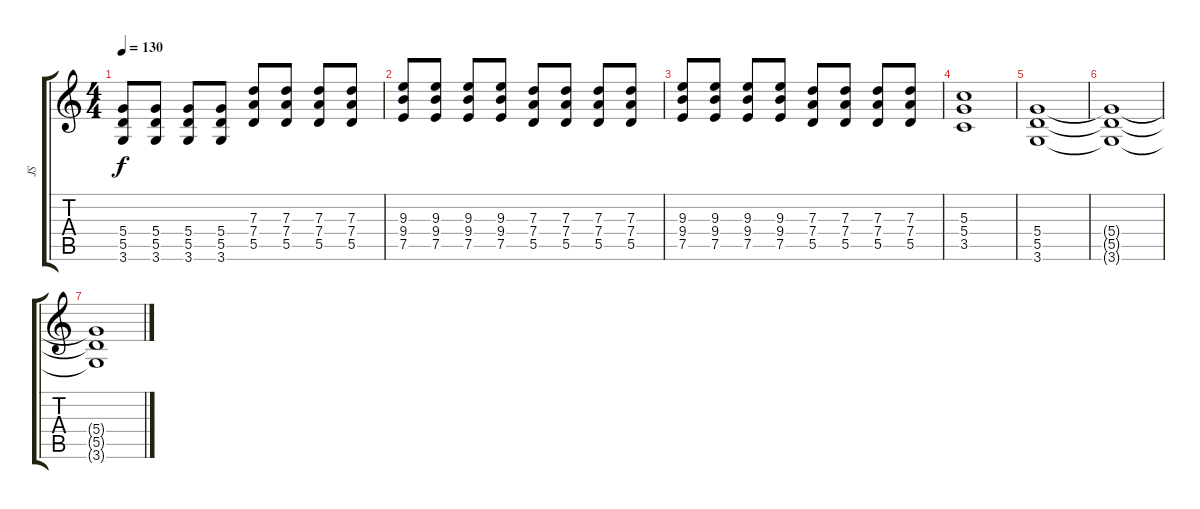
\track ("JS" "JS") {instrument distortionguitar}
\staff {score tabs}
\tuning (E4 B3 G3 D3 A2 E2) {hide}
\ts (4 4)
\tempo 130
\clef g2
\ks c
(5.4 5.5 3.6).8{dy f} (5.4 5.5 3.6).8 (5.4 5.5 3.6).8 (5.4 5.5 3.6).8 (7.3 7.4 5.5).8 (7.3 7.4 5.5).8 (7.3 7.4 5.5).8 (7.3 7.4 5.5).8 |
(9.3 9.4 7.5).8 (9.3 9.4 7.5).8 (9.3 9.4 7.5).8 (9.3 9.4 7.5).8 (7.3 7.4 5.5).8 (7.3 7.4 5.5).8 (7.3 7.4 5.5).8 (7.3 7.4 5.5).8 |
(9.3 9.4 7.5).8 (9.3 9.4 7.5).8 (9.3 9.4 7.5).8 (9.3 9.4 7.5).8 (7.3 7.4 5.5).8 (7.3 7.4 5.5).8 (7.3 7.4 5.5).8 (7.3 7.4 5.5).8 |
(5.3 5.4 3.5).1 |
(5.4 5.5 3.6).1 |
(5.4{t} 5.5{t} 3.6{t}).1{volume 0} |
(5.4{t} 5.5{t} 3.6{t}).1
